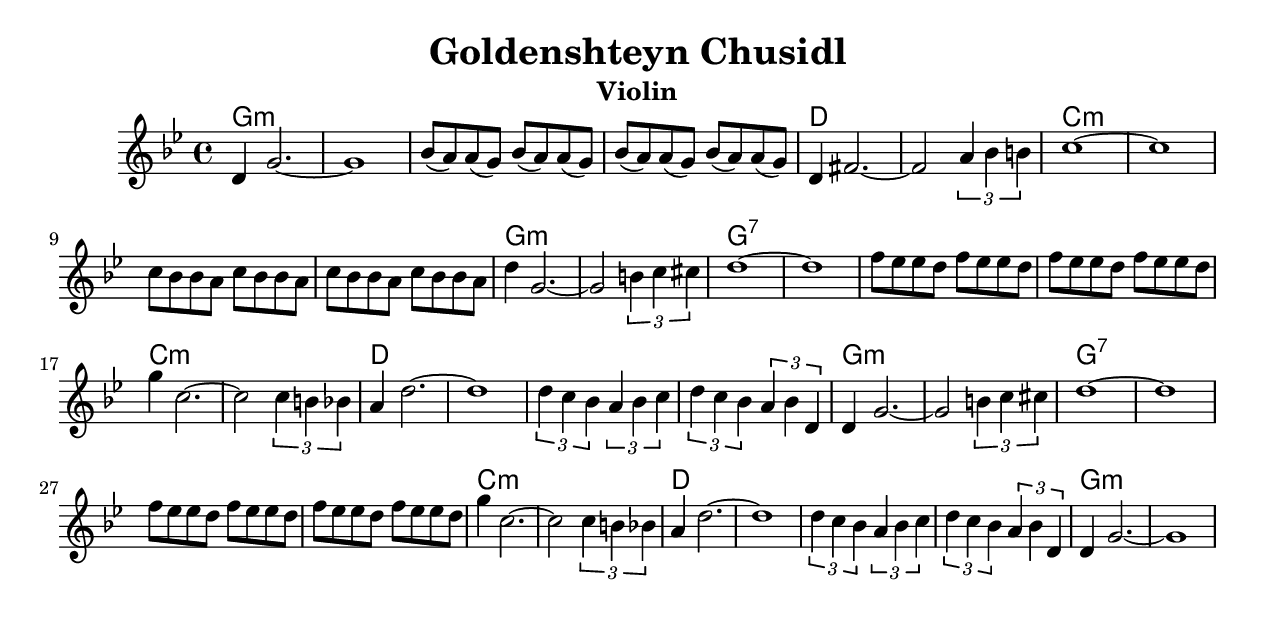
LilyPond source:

\version "2.18.0"
\include "english.ly"
%\pointAndClickOff
\paper{
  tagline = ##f
  print-all-headers = ##t
  #(set-paper-size "letter")
}
date = #(strftime "%d-%m-%Y" (localtime (current-time)))

%\markup{ \italic{ " Updated " \date  }  }

%\markup{ Got something to say? }

%#################################### Melody ########################
melody = \relative c' {
  \clef treble
  \key g \minor
  \time 4/4


  d4 g2.~
  g1
  bf8(a)a(g) bf8(a)a(g)
  bf8(a)a(g) bf8(a)a(g)|

  d4 fs2.~
  fs2 \tuplet 3/2{a4 bf b}
  c1~
  c1|

  c8 bf bf a c8 bf bf a
  c8 bf bf a c8 bf bf a
  d4 g,2.~
  g2 \tuplet 3/2{ b4 c cs}

  d1~
  d1
  f8 ef ef d f ef ef d
  f8 ef ef d f ef ef d|

  g4 c,2.~
  c2 \tuplet 3/2{c4 b bf}
  a4
  d2.~

  d1
  \tuplet 3/2 {d4 c bf} \tuplet3/2{a bf c}
  \tuplet 3/2 {d4 c bf} \tuplet 3/2 {a bf d,}
  d4 g2.~

  g2 \tuplet 3/2{b4 c cs}
  d1~
  d1
  f8 ef ef d f ef ef d

  f8 ef ef d f ef ef d|
  g4 c,2.~
  c2 \tuplet 3/2{c4 b bf}
  a4 d2.~

  d1
  \tuplet 3/2 {d4 c bf} \tuplet3/2{a bf c}
  \tuplet 3/2 {d4 c bf} \tuplet 3/2 {a bf d,}
  d4 g2.~
  g1

}
%################################# Lyrics #####################
%\addlyrics{  }
%################################# Chords #######################
harmonies = \chordmode {
  g1:m
  s1*3
  d1
  s1
  c1:m
  s1*3
  g1:m
  s1
  g1:7
  s1*3
  c1:m
  s1
  d1
  s1*3
  g1:m
  s1
  g1:7
  s1*3
  c1:m
  s1
  d1
  s1*3
  g1:m
}

\score {
  <<
    \new ChordNames {
      \set chordChanges = ##f
      \harmonies
    }
    \new Staff
    \melody
  >>
  \header{
    title= "Goldenshteyn Chusidl"
    subtitle=""
    composer= ""
    instrument = "Violin"
    arranger= ""
  }
  \midi{\tempo 4 = 120}
  \layout{indent = 1.0\cm}
}
%{
% more verses:
\markup{}
\markup {
  \fill-line {
    \hspace #0.1 % distance from left margin
    \column {
      \line { "1."
        \column {
          ""
        }
      }
      \hspace #0.2 % vertical distance between verses
      \line { "2."
        \column {
         ""
        }
      }
    }
    \hspace #0.1  % horiz. distance between columns
    \column {
      \line { "3."
        \column {
          ""
        }
      }
      \hspace #0.2 % distance between verses
      \line { "4."
        \column {
         ""
        }
      }
    }
    \hspace #0.1 % distance to right margin
  }
}

%}
